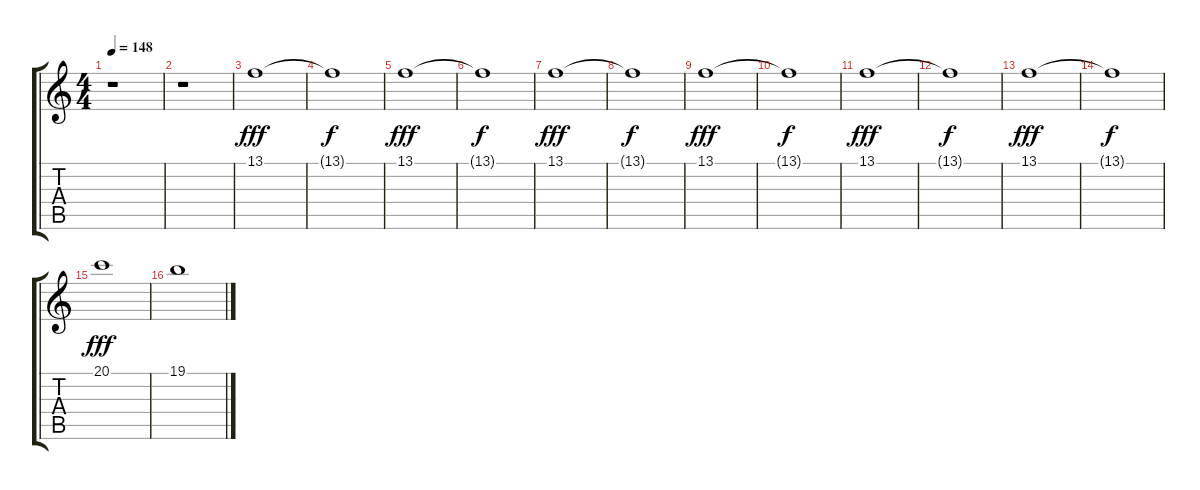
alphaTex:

\track "" {instrument tubularbells}
\staff {score tabs}
\tuning (E4 B3 G3 D3 A2 E2) {hide}
\ts (4 4)
\tempo 148
\clef g2
\ks c
r.1{dy f} |
r.1 |
13.1.1{dy fff} |
13.1{t}.1{dy f} |
13.1.1{dy fff} |
13.1{t}.1{dy f} |
13.1.1{dy fff} |
13.1{t}.1{dy f} |
13.1.1{dy fff} |
13.1{t}.1{dy f} |
13.1.1{dy fff} |
13.1{t}.1{dy f} |
13.1.1{dy fff} |
13.1{t}.1{dy f} |
20.1.1{dy fff} |
19.1.1
